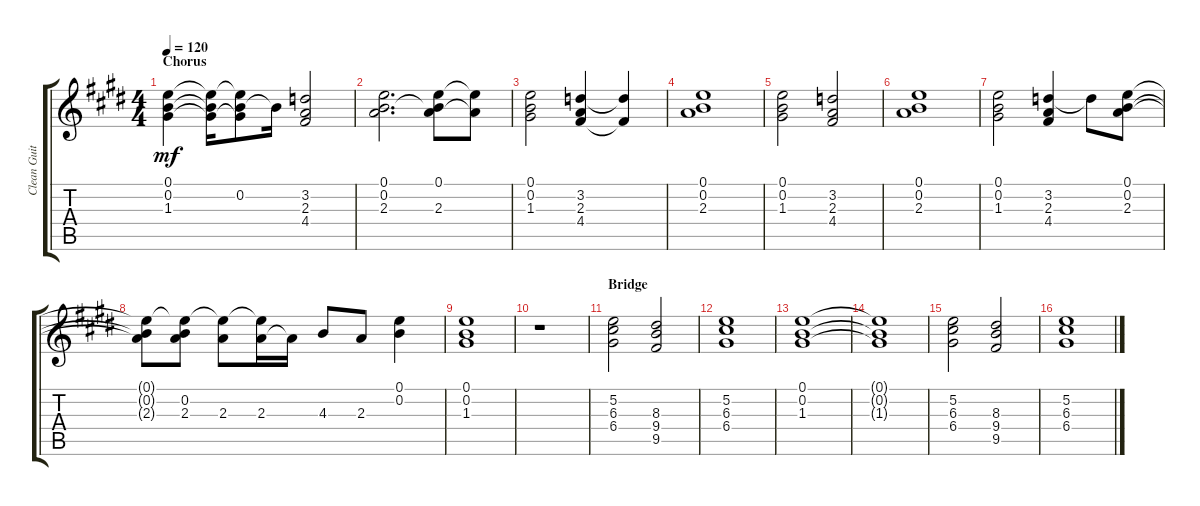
\track ("Clean Guitar 2" "Clean Guit") {instrument electricguitarclean}
\staff {score tabs}
\tuning (E4 B3 G3 D3 A2 E2) {hide}
\ts (4 4)
\section ("" "Chorus")
\tempo 120
\clef g2
\ks c#minor
(0.1 0.2 1.3).4{dy mf} (0.1{t} 0.2{t} 1.3{t}).16 (0.1{t} 0.2 1.3{t}).8 0.2{t}.16 (3.2 2.3 4.4).2 |
(0.1 0.2 2.3).2{d} (0.1 0.2{t} 2.3).8 (0.1{t} 2.3{t}).8 |
(0.1 0.2 1.3).2 (3.2 2.3 4.4).4 (3.2{t} 4.4{t}).4 |
(0.1 0.2 2.3).1 |
(0.1 0.2 1.3).2 (3.2 2.3 4.4).2 |
(0.1 0.2 2.3).1 |
(0.1 0.2 1.3).2 (3.2 2.3 4.4).4 3.2{t}.8 (0.1 0.2 2.3).8 |
(0.1{t} 0.2{t} 2.3{t}).8 (0.1{t} 0.2 2.3).8 (0.1{t} 2.3).8 (0.1{t} 2.3).16 2.3{t}.16 4.3.8 2.3.8 (0.1 0.2).4 |
(0.1 0.2 1.3).1 |
r.1 |
\section ("" "Bridge")
(5.2 6.3 6.4).2 (8.3 9.4 9.5).2 |
(5.2 6.3 6.4).1 |
(0.1 0.2 1.3).1 |
(0.1{t} 0.2{t} 1.3{t}).1 |
(5.2 6.3 6.4).2 (8.3 9.4 9.5).2 |
(5.2 6.3 6.4).1
